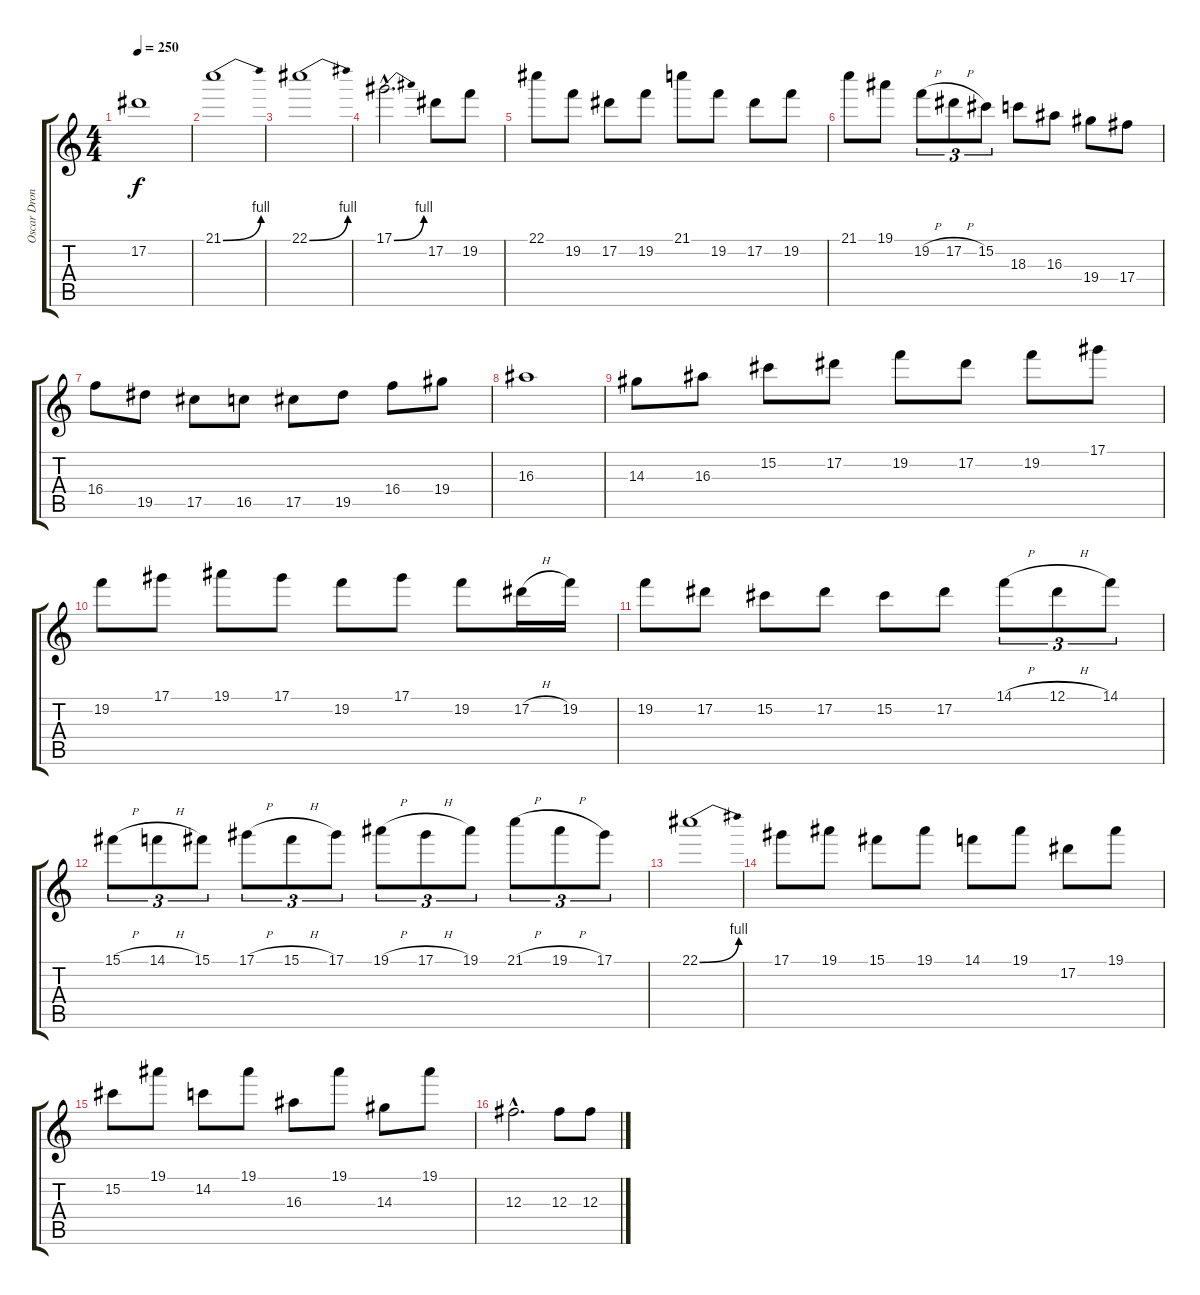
\track ("Oscar Dronjak (Rhythm - Lead Guitar)" "Oscar Dron") {instrument distortionguitar}
\staff {score tabs}
\tuning (Eb4 Bb3 Gb3 Db3 Ab2 Eb2) {hide}
\ts (4 4)
\tempo 250
\clef g2
\ks c
17.2{t}.1{dy f} |
21.1{be (bend 0 0 60 4)}.1 |
22.1{be (bend 0 0 60 4)}.1 |
17.1{be (bend 0 0 60 4) hac}.2{d} 17.2.8 19.2.8 |
22.1.8 19.2.8 17.2.8 19.2.8 21.1.8 19.2.8 17.2.8 19.2.8 |
21.1.8 19.1.8 19.2{h}.8{tu (3 2)} 17.2{h}.8{tu (3 2)} 15.2.8{tu (3 2)} 18.3.8 16.3.8 19.4.8 17.4.8 |
16.4.8 19.5.8 17.5.8 16.5.8 17.5.8 19.5.8 16.4.8 19.4.8 |
16.3.1 |
14.3.8 16.3.8 15.2.8 17.2.8 19.2.8 17.2.8 19.2.8 17.1.8 |
19.2.8 17.1.8 19.1.8 17.1.8 19.2.8 17.1.8 19.2.8 17.2{h}.16 19.2.16 |
19.2.8 17.2.8 15.2.8 17.2.8 15.2.8 17.2.8 14.1{h}.8{tu (3 2)} 12.1{h}.8{tu (3 2)} 14.1.8{tu (3 2)} |
15.1{h}.8{tu (3 2)} 14.1{h}.8{tu (3 2)} 15.1.8{tu (3 2)} 17.1{h}.8{tu (3 2)} 15.1{h}.8{tu (3 2)} 17.1.8{tu (3 2)} 19.1{h}.8{tu (3 2)} 17.1{h}.8{tu (3 2)} 19.1.8{tu (3 2)} 21.1{h}.8{tu (3 2)} 19.1{h}.8{tu (3 2)} 17.1.8{tu (3 2)} |
22.1{be (bend 0 0 60 4)}.1 |
17.1.8 19.1.8 15.1.8 19.1.8 14.1.8 19.1.8 17.2.8 19.1.8 |
15.2.8 19.1.8 14.2.8 19.1.8 16.3.8 19.1.8 14.3.8 19.1.8 |
12.3{hac}.2{d} 12.3.8 12.3.8
